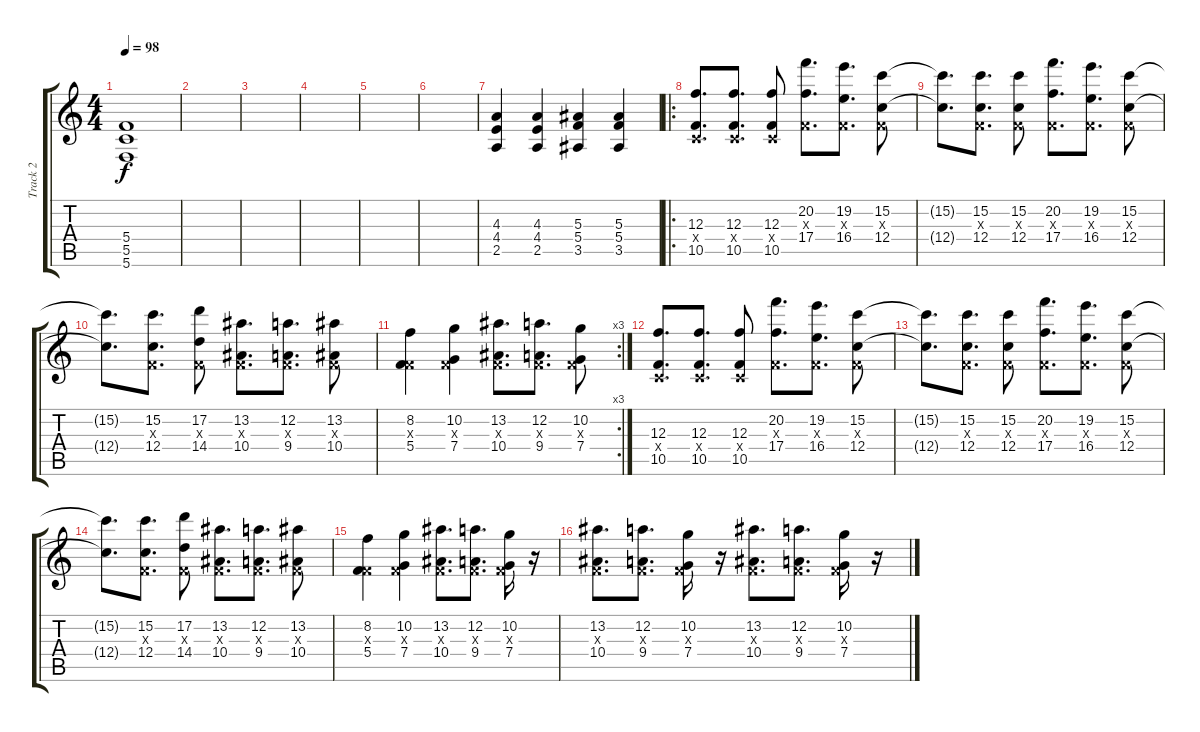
\track ("Track 2" "Track 2") {instrument overdrivenguitar}
\staff {score tabs}
\tuning (D4 A3 F3 C3 G2 C2) {hide}
\ts (4 4)
\tempo 98
\clef g2
\ks c
(5.4{t} 5.5{t} 5.6{t}).1{dy f} |
|
|
|
|
|
(4.3 4.4 2.5).4{volume 9} (4.3 4.4 2.5).4 (5.3 5.4 3.5).4 (5.3 5.4 3.5).4 |
\ro
(12.3 0.4{x} 10.5).8{d} (12.3 0.4{x} 10.5).8{d} (12.3 0.4{x} 10.5).8 (20.2 0.3{x} 17.4).8{d} (19.2 0.3{x} 16.4).8{d} (15.2 0.3{x} 12.4).8 |
(15.2{t} 12.4{t}).8{d} (15.2 0.3{x} 12.4).8{d} (15.2 0.3{x} 12.4).8 (20.2 0.3{x} 17.4).8{d} (19.2 0.3{x} 16.4).8{d} (15.2 0.3{x} 12.4).8 |
(15.2{t} 12.4{t}).8{d} (15.2 0.3{x} 12.4).8{d} (17.2 0.3{x} 14.4).8 (13.2 0.3{x} 10.4).8{d} (12.2 0.3{x} 9.4).8{d} (13.2 0.3{x} 10.4).8 |
\rc 3
(8.2 0.3{x} 5.4).4 (10.2 0.3{x} 7.4).4 (13.2 0.3{x} 10.4).8{d} (12.2 0.3{x} 9.4).8{d} (10.2 0.3{x} 7.4).8 |
(12.3 0.4{x} 10.5).8{d} (12.3 0.4{x} 10.5).8{d} (12.3 0.4{x} 10.5).8 (20.2 0.3{x} 17.4).8{d} (19.2 0.3{x} 16.4).8{d} (15.2 0.3{x} 12.4).8 |
(15.2{t} 12.4{t}).8{d} (15.2 0.3{x} 12.4).8{d} (15.2 0.3{x} 12.4).8 (20.2 0.3{x} 17.4).8{d} (19.2 0.3{x} 16.4).8{d} (15.2 0.3{x} 12.4).8 |
(15.2{t} 12.4{t}).8{d} (15.2 0.3{x} 12.4).8{d} (17.2 0.3{x} 14.4).8 (13.2 0.3{x} 10.4).8{d} (12.2 0.3{x} 9.4).8{d} (13.2 0.3{x} 10.4).8 |
(8.2 0.3{x} 5.4).4 (10.2 0.3{x} 7.4).4 (13.2 0.3{x} 10.4).8{d} (12.2 0.3{x} 9.4).8{d} (10.2 0.3{x} 7.4).16 r.16 |
(13.2 0.3{x} 10.4).8{d} (12.2 0.3{x} 9.4).8{d} (10.2 0.3{x} 7.4).16 r.16 (13.2 0.3{x} 10.4).8{d} (12.2 0.3{x} 9.4).8{d} (10.2 0.3{x} 7.4).16 r.16
